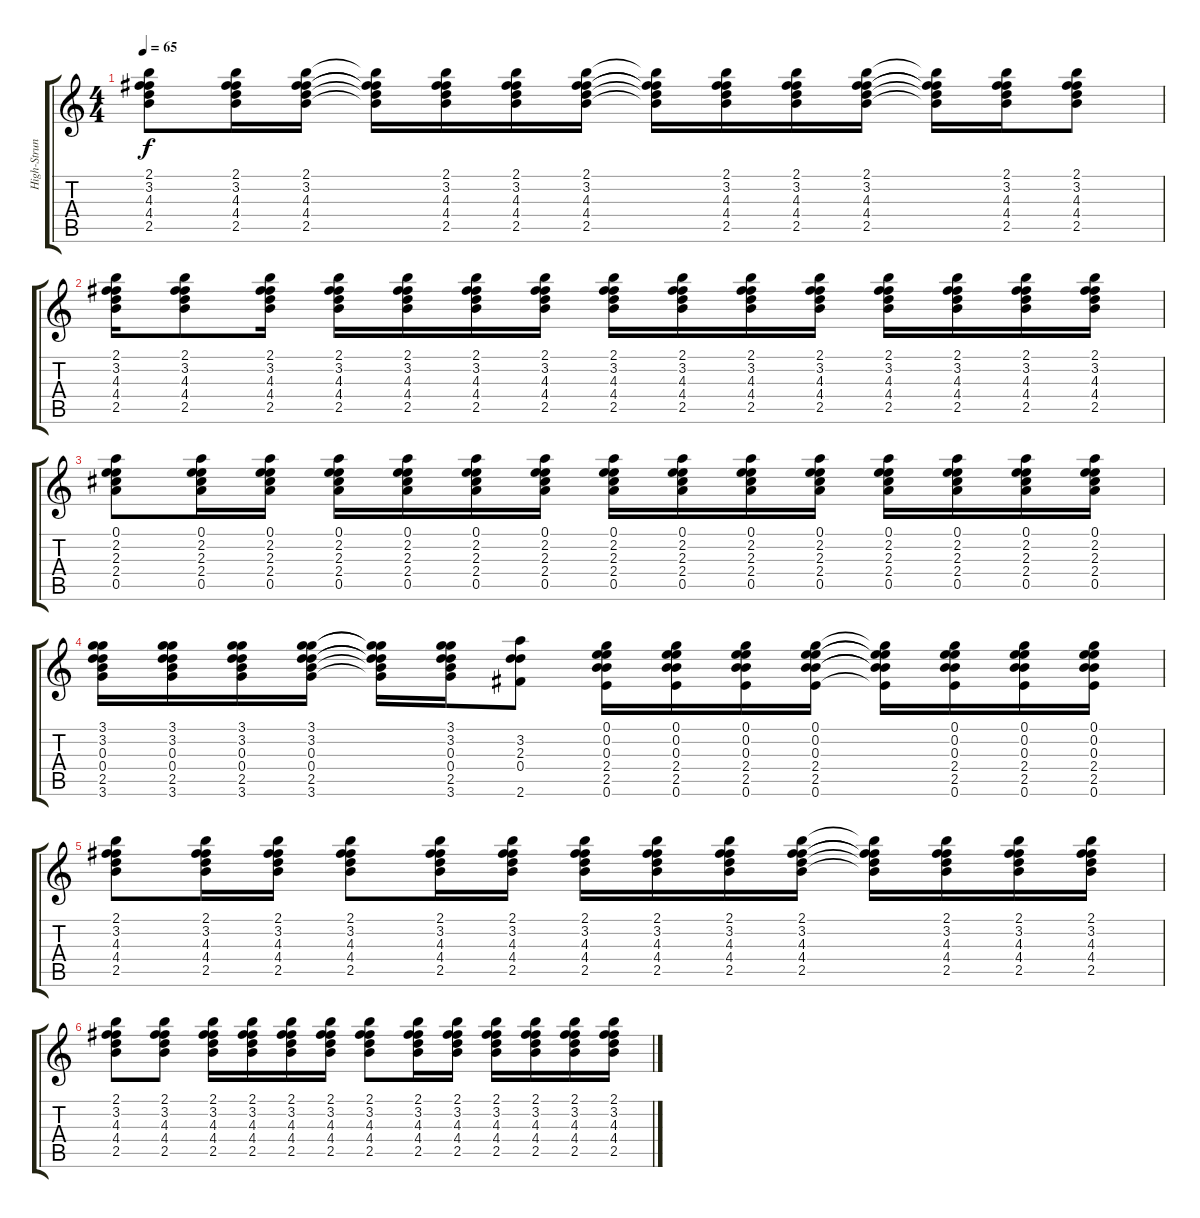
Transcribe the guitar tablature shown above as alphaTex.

\track ("High-Strung Acoustic" "High-Strun") {instrument acousticguitarsteel}
\staff {score tabs}
\tuning (E4 B3 G4 D4 A3 E3) {hide}
\ts (4 4)
\tempo 65
\clef g2
\ks c
(2.1 3.2 4.3 4.4 2.5).8{dy f} (2.1 3.2 4.3 4.4 2.5).16 (2.1 3.2 4.3 4.4 2.5).16 (2.1{t} 3.2{t} 4.3{t} 4.4{t} 2.5{t}).16 (2.1 3.2 4.3 4.4 2.5).16 (2.1 3.2 4.3 4.4 2.5).16 (2.1 3.2 4.3 4.4 2.5).16 (2.1{t} 3.2{t} 4.3{t} 4.4{t} 2.5{t}).16 (2.1 3.2 4.3 4.4 2.5).16 (2.1 3.2 4.3 4.4 2.5).16 (2.1 3.2 4.3 4.4 2.5).16 (2.1{t} 3.2{t} 4.3{t} 4.4{t} 2.5{t}).16 (2.1 3.2 4.3 4.4 2.5).16 (2.1 3.2 4.3 4.4 2.5).8 |
(2.1 3.2 4.3 4.4 2.5).16 (2.1 3.2 4.3 4.4 2.5).8 (2.1 3.2 4.3 4.4 2.5).16 (2.1 3.2 4.3 4.4 2.5).16 (2.1 3.2 4.3 4.4 2.5).16 (2.1 3.2 4.3 4.4 2.5).16 (2.1 3.2 4.3 4.4 2.5).16 (2.1 3.2 4.3 4.4 2.5).16 (2.1 3.2 4.3 4.4 2.5).16 (2.1 3.2 4.3 4.4 2.5).16 (2.1 3.2 4.3 4.4 2.5).16 (2.1 3.2 4.3 4.4 2.5).16 (2.1 3.2 4.3 4.4 2.5).16 (2.1 3.2 4.3 4.4 2.5).16 (2.1 3.2 4.3 4.4 2.5).16 |
(0.1 2.2 2.3 2.4 0.5).8{volume 10} (0.1 2.2 2.3 2.4 0.5).16 (0.1 2.2 2.3 2.4 0.5).16 (0.1 2.2 2.3 2.4 0.5).16 (0.1 2.2 2.3 2.4 0.5).16 (0.1 2.2 2.3 2.4 0.5).16 (0.1 2.2 2.3 2.4 0.5).16 (0.1 2.2 2.3 2.4 0.5).16 (0.1 2.2 2.3 2.4 0.5).16 (0.1 2.2 2.3 2.4 0.5).16 (0.1 2.2 2.3 2.4 0.5).16 (0.1 2.2 2.3 2.4 0.5).16 (0.1 2.2 2.3 2.4 0.5).16 (0.1 2.2 2.3 2.4 0.5).16 (0.1 2.2 2.3 2.4 0.5).16 |
(3.1 3.2 0.3 0.4 2.5 3.6).16 (3.1 3.2 0.3 0.4 2.5 3.6).16 (3.1 3.2 0.3 0.4 2.5 3.6).16 (3.1 3.2 0.3 0.4 2.5 3.6).16 (3.1{t} 3.2{t} 0.3{t} 0.4{t} 2.5{t} 3.6{t}).16 (3.1 3.2 0.3 0.4 2.5 3.6).16 (3.2 2.3 0.4 2.6).8 (0.1 0.2 0.3 2.4 2.5 0.6).16 (0.1 0.2 0.3 2.4 2.5 0.6).16 (0.1 0.2 0.3 2.4 2.5 0.6).16 (0.1 0.2 0.3 2.4 2.5 0.6).16 (0.1{t} 0.2{t} 0.3{t} 2.4{t} 2.5{t} 0.6{t}).16 (0.1 0.2 0.3 2.4 2.5 0.6).16 (0.1 0.2 0.3 2.4 2.5 0.6).16 (0.1 0.2 0.3 2.4 2.5 0.6).16{volume 5} |
(2.1 3.2 4.3 4.4 2.5).8{volume 5} (2.1 3.2 4.3 4.4 2.5).16 (2.1 3.2 4.3 4.4 2.5).16 (2.1 3.2 4.3 4.4 2.5).8 (2.1 3.2 4.3 4.4 2.5).16 (2.1 3.2 4.3 4.4 2.5).16 (2.1 3.2 4.3 4.4 2.5).16 (2.1 3.2 4.3 4.4 2.5).16 (2.1 3.2 4.3 4.4 2.5).16 (2.1 3.2 4.3 4.4 2.5).16 (2.1{t} 3.2{t} 4.3{t} 4.4{t} 2.5{t}).16 (2.1 3.2 4.3 4.4 2.5).16 (2.1 3.2 4.3 4.4 2.5).16 (2.1 3.2 4.3 4.4 2.5).16 |
(2.1 3.2 4.3 4.4 2.5).8 (2.1 3.2 4.3 4.4 2.5).8 (2.1 3.2 4.3 4.4 2.5).16 (2.1 3.2 4.3 4.4 2.5).16 (2.1 3.2 4.3 4.4 2.5).16 (2.1 3.2 4.3 4.4 2.5).16 (2.1 3.2 4.3 4.4 2.5).8 (2.1 3.2 4.3 4.4 2.5).16 (2.1 3.2 4.3 4.4 2.5).16 (2.1 3.2 4.3 4.4 2.5).16 (2.1 3.2 4.3 4.4 2.5).16 (2.1 3.2 4.3 4.4 2.5).16{volume 0} (2.1 3.2 4.3 4.4 2.5).16
